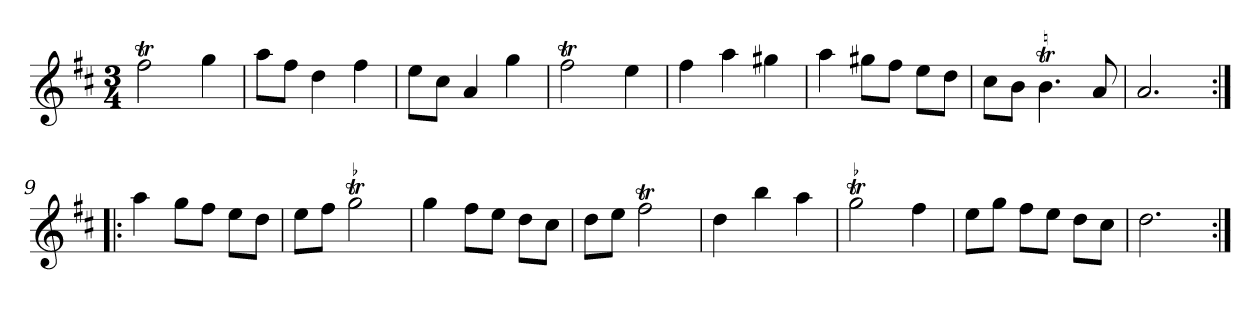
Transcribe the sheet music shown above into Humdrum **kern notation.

**kern
*part1
*staff1
*clefG2
*k[f#c#]
*D:
*M3/4
*MM120
=1
2ff#t
4gg
=2
8aa\L
8ff#\J
4dd
4ff#
=3
8ee\L
8cc#\J
4a
4gg
=4
2ff#t
4ee
=5
4ff#
4aa
4gg#X
=6
4aa
8gg#X\L
8ff#\J
8ee\L
8dd\J
=7
8cc#\L
8b\J
4.bt
8a
=8
2.a
=9:|!|:
4aa
8gg\L
8ff#\J
8ee\L
8dd\J
=10
8ee\L
8ff#\J
!LO:TR:acc=-
2ggt
=11
4gg
8ff#\L
8ee\J
8dd\L
8cc#\J
=12
8dd\L
8ee\J
2ff#t
=13
4dd
4bb
4aa
=14
!LO:TR:acc=-
2ggt
4ff#
=15
8ee\L
8gg\J
8ff#\L
8ee\J
8dd\L
8cc#\J
=16
2.dd
=:|!
*-
